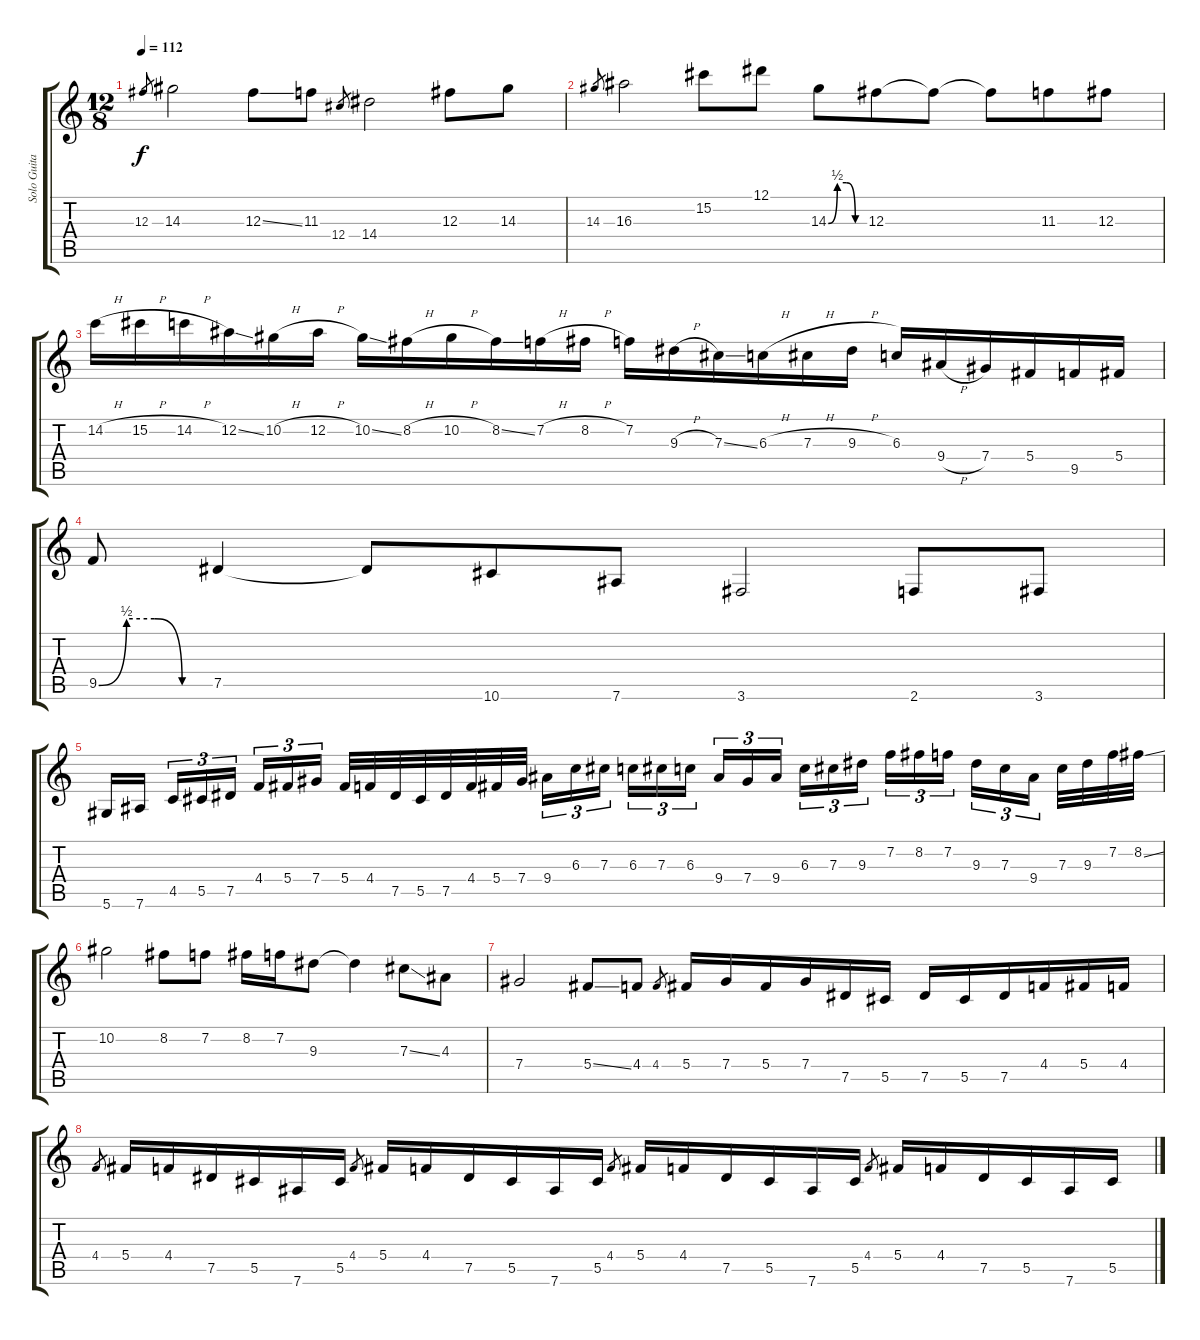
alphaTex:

\track ("Solo Guitar " "Solo Guita") {instrument distortionguitar}
\staff {score tabs}
\tuning (Eb4 Bb3 Gb3 Db3 Ab2 Eb2) {hide}
\ts (12 8)
\tempo 112
\clef g2
\ks c
12.3.8{gr dy f} 14.3.2 12.3{ss}.8 11.3.8 12.4.8{gr} 14.4.2 12.3.8 14.3.8 |
14.3.8{gr} 16.3.2 15.2.8 12.1.8 14.3{be (custom 0 0 15 2 30 2 45 0 60 0)}.8 12.3.8 12.3{t}.8 12.3{t}.8 11.3.8 12.3.8 |
14.2{h}.16 15.2{h}.16 14.2{h}.16 12.2{ss}.16 10.2{h}.16 12.2{h}.16 10.2{ss}.16 8.2{h}.16 10.2{h}.16 8.2{ss}.16 7.2{h}.16 8.2{h}.16 7.2.16 9.3{h}.16 7.3{ss}.16 6.3{h}.16 7.3{h}.16 9.3{h}.16 6.3.16 9.4{h}.16 7.4.16 5.4.16 9.5.16 5.4.16 |
9.5{be (custom 0 0 15 2 30 2 45 0 60 0)}.8 7.5.4 7.5{t}.8 10.6.8 7.6.8 3.6.2 2.6.8 3.6.8 |
5.6.16 7.6.16 4.5.16{tu (3 2)} 5.5.16{tu (3 2)} 7.5.16{tu (3 2)} 4.4.16{tu (3 2)} 5.4.16{tu (3 2)} 7.4.16{tu (3 2)} 5.4.32 4.4.32 7.5.32 5.5.32 7.5.32 4.4.32 5.4.32 7.4.32 9.4.16{tu (3 2)} 6.3.16{tu (3 2)} 7.3.16{tu (3 2)} 6.3.16{tu (3 2)} 7.3.16{tu (3 2)} 6.3.16{tu (3 2)} 9.4.16{tu (3 2)} 7.4.16{tu (3 2)} 9.4.16{tu (3 2)} 6.3.16{tu (3 2)} 7.3.16{tu (3 2)} 9.3.16{tu (3 2)} 7.2.16{tu (3 2)} 8.2.16{tu (3 2)} 7.2.16{tu (3 2)} 9.3.16{tu (3 2)} 7.3.16{tu (3 2)} 9.4.16{tu (3 2)} 7.3.32 9.3.32 7.2.32 8.2{ss}.32 |
10.2.2 8.2.8 7.2.8 8.2.16 7.2.16 9.3.8 9.3{t}.4 7.3{ss}.8 4.3.8 |
7.4.2 5.4{ss}.8 4.4.8 4.4.8{gr} 5.4.16 7.4.16 5.4.16 7.4.16 7.5.16 5.5.16 7.5.16 5.5.16 7.5.16 4.4.16 5.4.16 4.4.16 |
4.4.8{gr} 5.4.16 4.4.16 7.5.16 5.5.16 7.6.16 5.5.16 4.4.8{gr} 5.4.16 4.4.16 7.5.16 5.5.16 7.6.16 5.5.16 4.4.8{gr} 5.4.16 4.4.16 7.5.16 5.5.16 7.6.16 5.5.16 4.4.8{gr} 5.4.16 4.4.16 7.5.16 5.5.16 7.6.16 5.5.16
